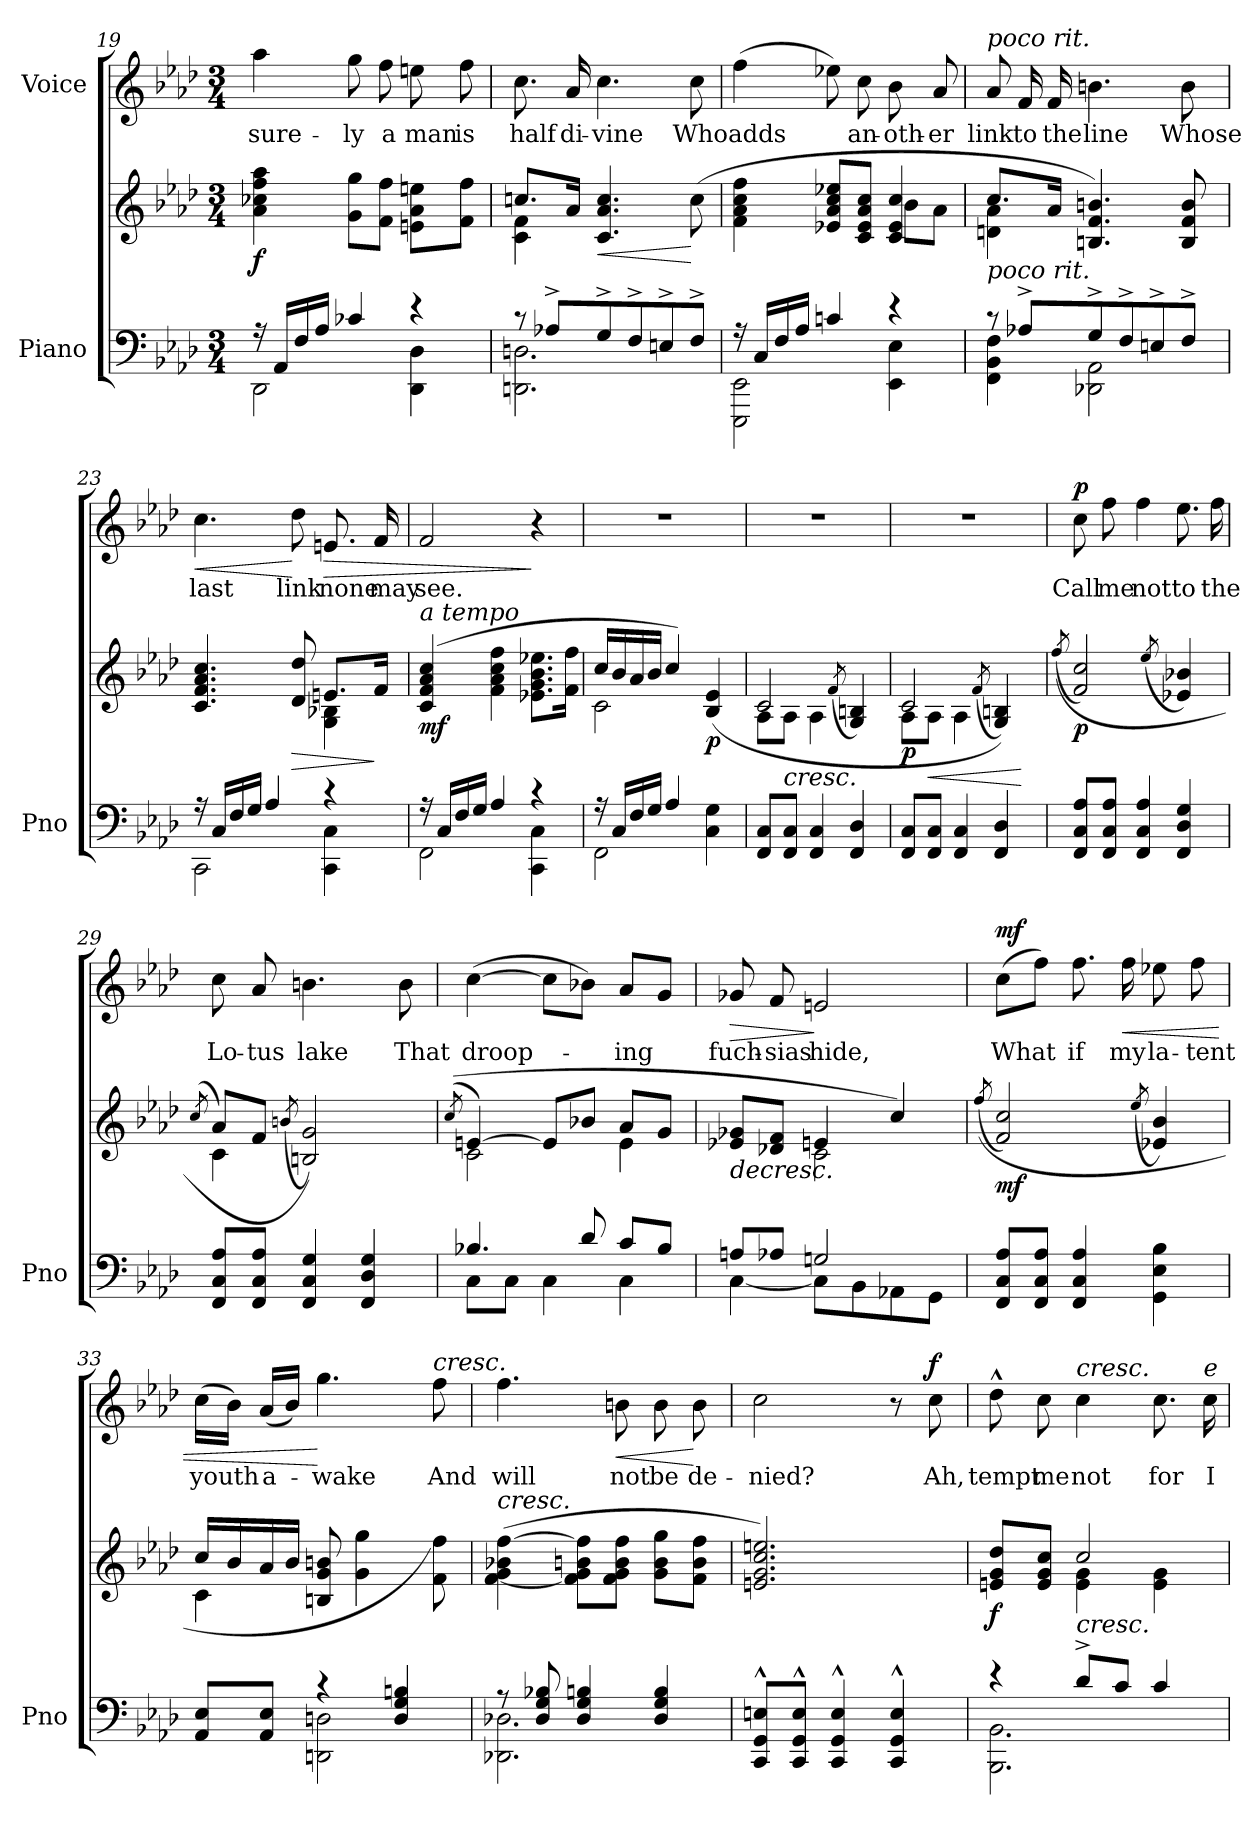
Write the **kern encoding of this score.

**kern	**kern	**dynam	**kern	**text	**dynam
*part2	*part2	*part2	*part1	*part1	*part1
*staff3	*staff2	*staff2/3	*staff1	*staff1	*staff1
*I"Piano	*	*	*I"Voice	*	*
*I'Pno	*	*	*	*	*
!!LO:LB:g=z
*clefF4	*clefG2	*	*clefG2	*	*
*k[b-e-a-d-]	*k[b-e-a-d-]	*	*k[b-e-a-d-]	*	*
*M3/4	*M3/4	*	*M3/4	*	*
=19	=19	=19	=19	=19	=19
*^	*	*	*	*	*
!	!	!	!LO:DY:b	!	!LO:LY:b	!
16r	2DD-\	4a-\ 4cc-X\ 4ff\ 4aa-\	f	4aa-\	sure-	.
16AA-/LL	.	.	.	.	.	.
16F/	.	.	.	.	.	.
16A-/JJ	.	.	.	.	.	.
!	!	!	!	!	!LO:LY:b	!
4c-X/	.	8g\ 8gg\L	.	8gg\	-ly	.
!	!	!	!	!	!LO:LY:b	!
.	.	8f\ 8ff\J	.	8ff\	a	.
!	!	!	!	!	!LO:LY:b	!
4r	4DD-\ 4D-\	8en\ 8a-\ 8een\L	.	8een\	man	.
!	!	!	!	!	!LO:LY:b	!
.	.	8f\ 8ff\J	.	8ff\	is	.
=20	=20	=20	=20	=20	=20	=20
*	*	*^	*	*	*	*
!	!	!	!	!	!	!LO:LY:b	!
8r	2.DDn\ 2.Dn\	8.ccn/L	4c\ 4f\	.	8.cc\	half	.
8A-X^/L	.	.	.	.	.	.	.
!	!	!	!	!	!	!LO:LY:b	!
.	.	16a-/Jk	.	.	16a-/	di-	.
!	!	!	!	!LO:HP:b	!	!LO:LY:b	!
8G^/	.	4.c/ 4.a-/ 4.cc/	2ryy	<	4.cc\	-vine	.
8F^/	.	.	.	.	.	.	.
8En^/	.	.	.	.	.	.	.
!	!	!	!	!	!	!LO:LY:b	!
8F^/J	.	(>8cc\	.	[	8cc\	Who	.
=21	=21	=21	=21	=21	=21	=21	=21
!	!	!	!	!	!	!LO:LY:b	!
16r	2EEE-\ 2EE-\	4f\ 4a-\ 4cc\ 4ff\	2ryy	.	(>4ff\	adds	.
16C/LL	.	.	.	.	.	.	.
16F/	.	.	.	.	.	.	.
16A-/JJ	.	.	.	.	.	.	.
4cn/	.	8e-X/ 8a-/ 8cc/ 8ee-X/L	.	.	8ee-X\)	.	.
!	!	!	!	!	!	!LO:LY:b	!
.	.	8c/ 8e-/ 8a-/ 8cc/J	.	.	8cc\	an-	.
!	!	!	!	!	!	!LO:LY:b	!
4r	4EE-\ 4E-\	4c/ 4e-/ 4cc/	8b-\L	.	8b-\	-oth-	.
!	!	!	!	!	!	!LO:LY:b	!
.	.	.	8a-\J	.	8a-/	-er	.
=22	=22	=22	=22	=22	=22	=22	=22
!	!	!	!	!	!LO:TX:a:i:t=poco rit.	!	!
!	!	!LO:TX:b:i:t=poco rit.	!	!	!	!	!
!	!	!	!	!	!	!LO:LY:b	!
8r	4FF\ 4BB-\ 4F\	8.cc/L	4dn\ 4a-\	.	8a-/	link	.
!	!	!	!	!	!	!LO:LY:b	!
8A-X^/L	.	.	.	.	16f/	to	.
!	!	!	!	!	!	!LO:LY:b	!
.	.	16a-/Jk	.	.	16f/	the	.
!	!	!	!	!	!	!LO:LY:b	!
8G^/	2DD-X\ 2AA-\	4.Bn/ 4.f/ 4.bn/)	2ryy	.	4.bn\	line	.
8F^/	.	.	.	.	.	.	.
8En^/	.	.	.	.	.	.	.
!	!	!	!	!	!	!LO:LY:b	!
8F^/J	.	8B/ 8f/ 8b/	.	.	8b\	Whose	.
!!LO:LB:g=z
=23	=23	=23	=23	=23	=23	=23	=23
!	!	!	!	!	!	!LO:LY:b	!LO:HP:b
16r	2CC\	4.c/ 4.f/ 4.a-/ 4.cc/	2A-/yy	.	4.cc\	last	<
16C/LL	.	.	.	.	.	.	.
16F/	.	.	.	.	.	.	.
16G/JJ	.	.	.	.	.	.	.
4A-/	.	.	.	.	.	.	.
!	!	!	!	!LO:HP:b	!	!LO:LY:b	!
.	.	8d-/ 8dd-/	.	>	8dd-\	link	[
!	!	!	!	!	!	!LO:LY:b	!LO:HP:b
4r	4CC\ 4C\	8.en/L	4G\ 4B-X\	.	8.en/	none	>
!	!	!	!	!	!	!LO:LY:b	!
.	.	16f/Jk	.	]	16f/	may	.
*	*	*v	*v	*	*	*	*
=24	=24	=24	=24	=24	=24	=24
!	!	!LO:TX:a:i:t=a tempo	!	!	!	!
!	!	!	!LO:DY:b	!	!LO:LY:b	!
16r	2FF\	(>4c/ 4f/ 4a-/ 4cc/	mf	2f/	see.	.
16C/LL	.	.	.	.	.	.
16F/	.	.	.	.	.	.
16G/JJ	.	.	.	.	.	.
4A-/	.	4f\ 4a-\ 4cc\ 4ff\	.	.	.	.
4r	4CC\ 4C\	8.e-X\ 8.g\ 8.b-\ 8.ee-X\L	.	4r	.	]
.	.	16f\ 16ff\Jk	.	.	.	.
=25	=25	=25	=25	=25	=25	=25
*	*	*^	*	*	*	*
16r	2FF\	16cc/LL	2c\	.	2.r	.	.
16C/LL	.	16b-/	.	.	.	.	.
16F/	.	16a-/	.	.	.	.	.
16G/JJ	.	16b-/JJ	.	.	.	.	.
4A-/	.	4cc/)	.	.	.	.	.
!	!	!	!	!LO:DY:b	!	!	!
4C\ 4G\	4ryy	(>4B-/ 4e-/	4ryy	p	.	.	.
*v	*v	*	*	*	*	*	*
=26	=26	=26	=26	=26	=26	=26
8FF/ 8C/L	2c/	8A-\L	.	2.r	.	.
!	!	!	!LO:HP:b	!	!	!
8FF/ 8C/J	.	8A-\J	<	.	.	.
4FF/ 4C/	.	4A-\	.	.	.	.
.	(<8qf/	.	.	.	.	.
4FF/ 4D-/	4G/ 4Bn/)	4ryy	.	.	.	.
=27	=27	=27	=27	=27	=27	=27
!	!	!	!LO:DY:b	!	!	!
8FF/ 8C/L	2c/	8A-\L	p	2.r	.	.
!	!	!	!LO:HP:b	!	!	!
8FF/ 8C/J	.	8A-\J	<	.	.	.
4FF/ 4C/	.	4A-\	.	.	.	.
.	(<8qf/	.	.	.	.	.
4FF/ 4D-/	4G/ 4Bn/))	8ryy	.	.	.	.
.	.	8ryy	[	.	.	.
*	*v	*v	*	*	*	*
!!LO:PB:g=z
=28	=28	=28	=28	=28	=28
.	(>(>8qff/	.	.	.	.
!	!	!LO:DY:b	!	!LO:LY:b	!LO:DY:a
8FF/ 8C/ 8A-/L	2f/ 2cc/)	p	8cc\	Call	p
!	!	!	!	!LO:LY:b	!
8FF/ 8C/ 8A-/J	.	.	8ff\	me	.
!	!	!	!	!LO:LY:b	!
4FF/ 4C/ 4A-/	.	.	4ff\	not	.
.	(>8qee-/	.	.	.	.
!	!	!	!	!LO:LY:b	!
4FF/ 4D-/ 4G/	4e-X/ 4b-X/)	.	8.ee-\	to	.
!	!	!	!	!LO:LY:b	!
.	.	.	16ff\	the	.
=29	=29	=29	=29	=29	=29
.	(<8qcc/	.	.	.	.
*	*^	*	*	*	*
!	!	!	!	!	!LO:LY:b	!
8FF/ 8C/ 8A-/L	8a-/L)	4c\	.	8cc\	Lo-	.
!	!	!	!	!	!LO:LY:b	!
8FF/ 8C/ 8A-/J	8f/J	.	.	8a-/	-tus	.
.	(>8qbn/	.	.	.	.	.
!	!	!	!	!	!LO:LY:b	!
4FF/ 4C/ 4G/	2Bn/ 2g/))	2ryy	.	4.bn\	lake	.
4FF/ 4D-/ 4G/	.	.	.	.	.	.
!	!	!	!	!	!LO:LY:b	!
.	.	.	.	8b\	That	.
=30	=30	=30	=30	=30	=30	=30
.	(>(>8qcc/	.	.	.	.	.
*^	*	*	*	*	*	*
!	!	!	!	!	!	!LO:LY:b	!
4.B-X/	8C\L	[4en/)	2c\	.	(>[4cc\	droop-	.
.	8C\J	.	.	.	.	.	.
.	4C\	8e/L]	.	.	8cc\L]	.	.
8d-/	.	8b-X/J	.	.	8b-X\J)	.	.
!	!	!	!	!	!	!LO:LY:b	!
8c/L	4C\	8a-/L	4e\	.	8a-/L	-ing	.
8B-/J	.	8g/J	.	.	8g/J	.	.
=31	=31	=31	=31	=31	=31	=31	=31
!	!	!	!	!LO:HP:b	!	!LO:LY:b	!LO:HP:b
8An/L	[4C\	8e-X/ 8g-X/L	4ryy	>	8g-X/	fuch-	>
!	!	!	!	!	!	!LO:LY:b	!
8A-X/J	.	8d-X/ 8f/J	.	.	8f/	-sias	.
!	!	!	!	!	!	!LO:LY:b	!
2Gn/	8C\L]	4en/	2c\	[	2en/	hide,	]
.	8BB-\	.	.	.	.	.	.
.	8AA-X\	4cc/)	.	.	.	.	.
.	8GG\J	.	.	.	.	.	.
*v	*v	*	*	*	*	*	*
*	*v	*v	*	*	*	*
!!LO:LB:g=z
=32	=32	=32	=32	=32	=32
.	(>(>8qff/	.	.	.	.
!	!	!LO:DY:b	!	!LO:LY:b	!LO:DY:a
8FF/ 8C/ 8A-/L	2f/ 2cc/)	mf	(>8cc\L	What	mf
8FF/ 8C/ 8A-/J	.	.	8ff\J)	.	.
!	!	!	!	!LO:LY:b	!
4FF/ 4C/ 4A-/	.	.	8.ff\	if	.
!	!	!	!	!LO:LY:b	!LO:HP:b
.	.	.	16ff\	my	<
.	(>8qee-/	.	.	.	.
!	!	!	!	!LO:LY:b	!
4GG\ 4E-\ 4B-\	4e-X/ 4b-/)	.	8ee-X\	la-	.
!	!	!	!	!LO:LY:b	!
.	.	.	8ff\	-tent	.
=33	=33	=33	=33	=33	=33
*^	*^	*	*	*	*
!	!	!	!	!	!	!LO:LY:b	!
4ryy	8AA-/ 8E-/L	16cc/LL	4c\	.	(>16cc\LL	youth	.
.	.	16b-/	.	.	16b-\JJ)	.	.
!	!	!	!	!	!	!LO:LY:b	!
.	8AA-/ 8E-/J	16a-/	.	.	(<16a-/LL	a-	.
.	.	16b-/JJ	.	.	16b-/JJ)	.	.
!	!	!	!	!	!	!LO:LY:b	!
4r	2DDn\ 2Dn\	8Bn/ 8g/ 8bn/	2ryy	.	4.gg\	-wake	[
.	.	4g\ 4gg\	.	.	.	.	.
4D/ 4G/ 4Bn/	.	.	.	.	.	.	.
!	!	!	!	!	!LO:TX:a:i:t=cresc.	!	!
!	!	!	!	!	!	!LO:LY:b	!
.	.	8f\ 8ff\)	.	.	8ff\	And	.
*	*	*v	*v	*	*	*	*
=34	=34	=34	=34	=34	=34	=34
!	!	!LO:TX:a:i:t=cresc.	!	!	!	!
!	!	!	!	!	!LO:LY:b	!
8r	2.DD-X\ 2.D-X\	(>[4f\ 4g\ 4b-X\ [4ff\	.	4.ff\	will	.
8D-/ 8G/ 8B-X/	.	.	.	.	.	.
4D-/ 4G/ 4Bn/	.	8f\] 8g\ 8bn\ 8ff\]L	.	.	.	.
!	!	!	!	!	!LO:LY:b	!LO:HP:b
.	.	8f\ 8g\ 8b\ 8ff\J	.	8bn\	not	<
!	!	!	!	!	!LO:LY:b	!
4D-/ 4G/ 4B/	.	8g\ 8b\ 8gg\L	.	8b\	be	.
!	!	!	!	!	!LO:LY:b	!
.	.	8f\ 8b\ 8ff\J	]	8b\	de-	[
*v	*v	*	*	*	*	*
=35	=35	=35	=35	=35	=35
!	!	!	!	!LO:LY:b	!
8CC/^^ 8GG/^^ 8En/^^L	2.en/ 2.g/ 2.cc/ 2.een/)	.	2cc\	-nied?	.
8CC/^^ 8GG/^^ 8E/^^J	.	.	.	.	.
4CC/^^ 4GG/^^ 4E/^^	.	.	.	.	.
4CC/^^ 4GG/^^ 4E/^^	.	.	8r	.	.
!	!	!	!	!LO:LY:b	!LO:DY:a
.	.	.	8cc\	Ah,	f
!!LO:LB:g=z
=36	=36	=36	=36	=36	=36
*^	*^	*	*	*	*
!	!	!	!	!LO:DY:b	!	!LO:LY:b	!
4r	2.BBB-\ 2.BB-\	8en/ 8g/ 8dd-/L	4ryy	f	8dd-^^\	tempt	.
!	!	!	!	!	!	!LO:LY:b	!
.	.	8e/ 8g/ 8cc/J	.	.	8cc\	me	.
!	!	!	!	!	!LO:TX:a:i:t=cresc.	!	!
!	!	!LO:TX:b:i:t=cresc.	!	!	!	!	!
!	!	!	!	!	!	!LO:LY:b	!
8d-^/L	.	2cc/	4e\ 4g\	.	4cc\	not	.
8c/J	.	.	.	.	.	.	.
!	!	!	!	!	!	!LO:LY:b	!
4c/	.	.	4e\ 4g\	.	8.cc\	for	.
!	!	!	!	!	!LO:TX:a:i:t=e	!	!
!	!	!	!	!	!	!LO:LY:b	!
.	.	.	.	.	16cc\	I	.
*v	*v	*	*	*	*	*	*
*	*v	*v	*	*	*	*
=	=	=	=	=	=
*-	*-	*-	*-	*-	*-
